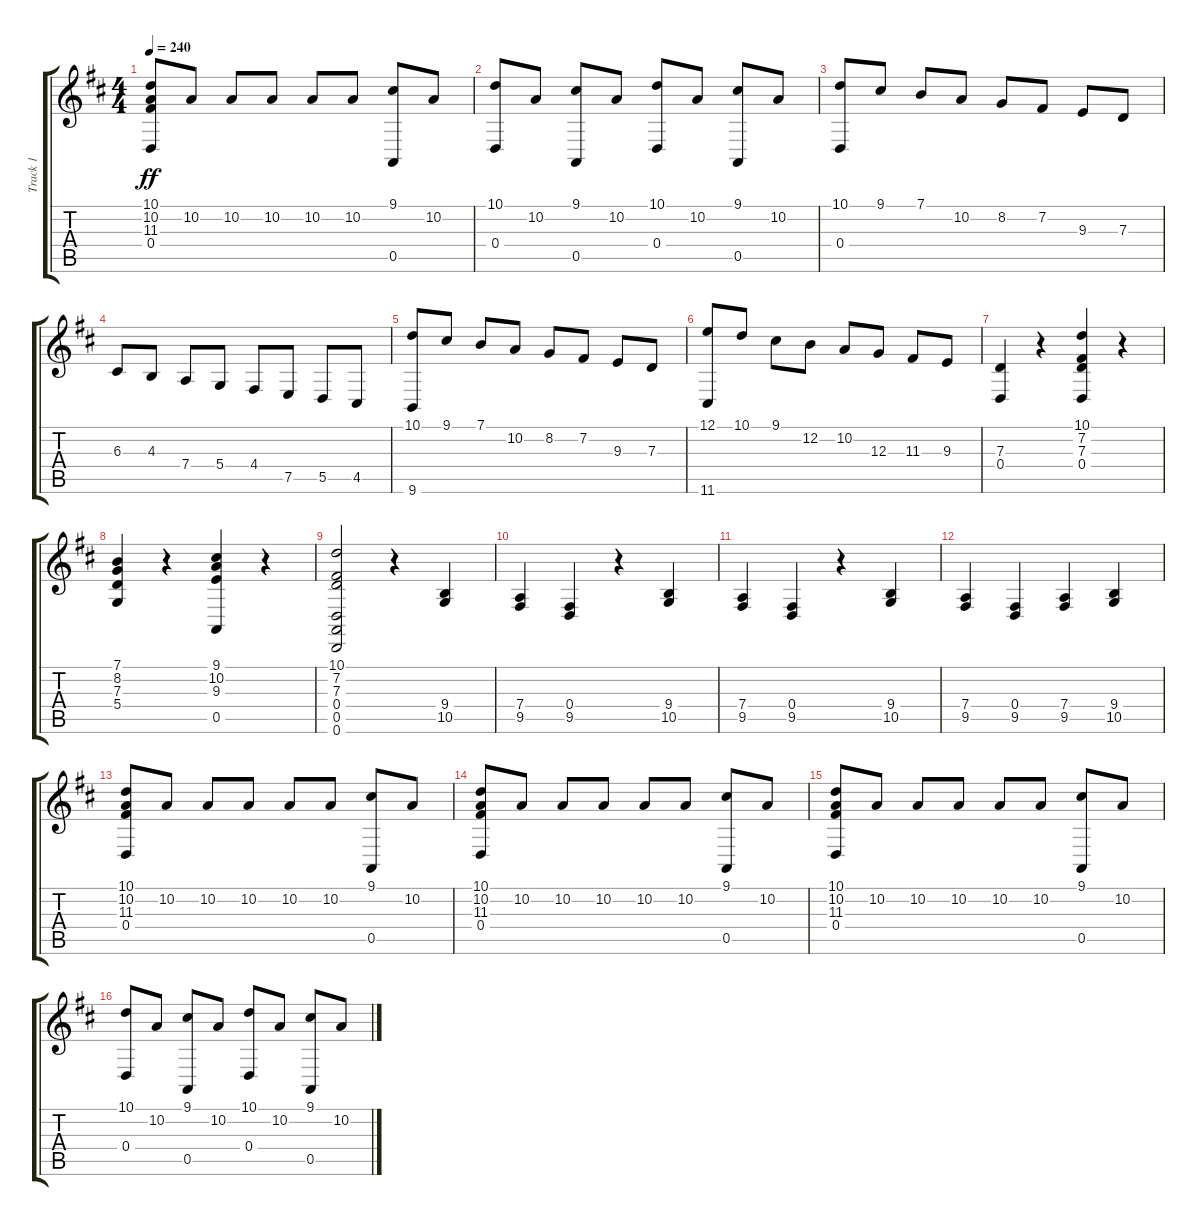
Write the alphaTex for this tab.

\track ("Track 1" "Track 1") {instrument musicbox}
\staff {score tabs}
\tuning (E4 B3 G3 D3 A2 D2) {hide}
\ts (4 4)
\tempo 240
\clef g2
\ks d
(10.1 10.2 11.3 0.4).8{dy ff} 10.2.8 10.2.8 10.2.8 10.2.8 10.2.8 (9.1 0.5).8 10.2.8 |
(10.1 0.4).8 10.2.8 (9.1 0.5).8 10.2.8 (10.1 0.4).8 10.2.8 (9.1 0.5).8 10.2.8 |
(10.1 0.4).8 9.1.8 7.1.8 10.2.8 8.2.8 7.2.8 9.3.8 7.3.8 |
6.3.8 4.3.8 7.4.8 5.4.8 4.4.8 7.5.8 5.5.8 4.5.8 |
(10.1 9.6).8 9.1.8 7.1.8 10.2.8 8.2.8 7.2.8 9.3.8 7.3.8 |
(12.1 11.6).8 10.1.8 9.1.8 12.2.8 10.2.8 12.3.8 11.3.8 9.3.8 |
(7.3 0.4).4 r.4 (10.1 7.2 7.3 0.4).4 r.4 |
(7.1 8.2 7.3 5.4).4 r.4 (9.1 10.2 9.3 0.5).4 r.4 |
(10.1 7.2 7.3 0.4 0.5 0.6).2 r.4 (9.4 10.5).4 |
(7.4 9.5).4 (0.4 9.5).4 r.4 (9.4 10.5).4 |
(7.4 9.5).4 (0.4 9.5).4 r.4 (9.4 10.5).4 |
(7.4 9.5).4 (0.4 9.5).4 (7.4 9.5).4 (9.4 10.5).4 |
(10.1 10.2 11.3 0.4).8 10.2.8 10.2.8 10.2.8 10.2.8 10.2.8 (9.1 0.5).8 10.2.8 |
(10.1 10.2 11.3 0.4).8 10.2.8 10.2.8 10.2.8 10.2.8 10.2.8 (9.1 0.5).8 10.2.8 |
(10.1 10.2 11.3 0.4).8 10.2.8 10.2.8 10.2.8 10.2.8 10.2.8 (9.1 0.5).8 10.2.8 |
(10.1 0.4).8 10.2.8 (9.1 0.5).8 10.2.8 (10.1 0.4).8 10.2.8 (9.1 0.5).8 10.2.8
